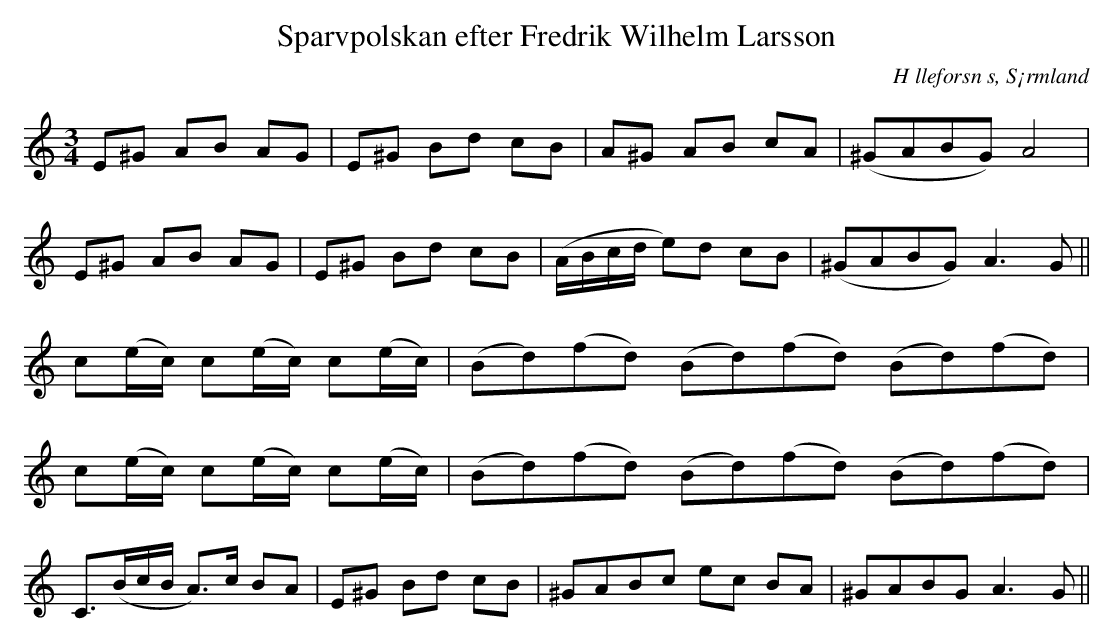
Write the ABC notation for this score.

X:1
T:Sparvpolskan efter Fredrik Wilhelm Larsson
O:H lleforsn s, S¡rmland
M:3/4
L:1/8
K:Am
E^G AB AG | E^G Bd cB | A^G AB cA | (^GABG) A4 |
E^G AB AG | E^G Bd cB | (A/B/c/d/ e)d cB | (^GABG) A2>G2 ||
c(e/c/) c(e/c/) c(e/c/) | (Bd)(fd) (Bd)(fd) (Bd)(fd) |
c(e/c/) c(e/c/) c(e/c/) | (Bd)(fd) (Bd)(fd) (Bd)(fd) |
C3/2(B/c/B/ A>)c BA | E^G Bd cB | ^GABc ec BA | ^GABG A2>G2 ||
